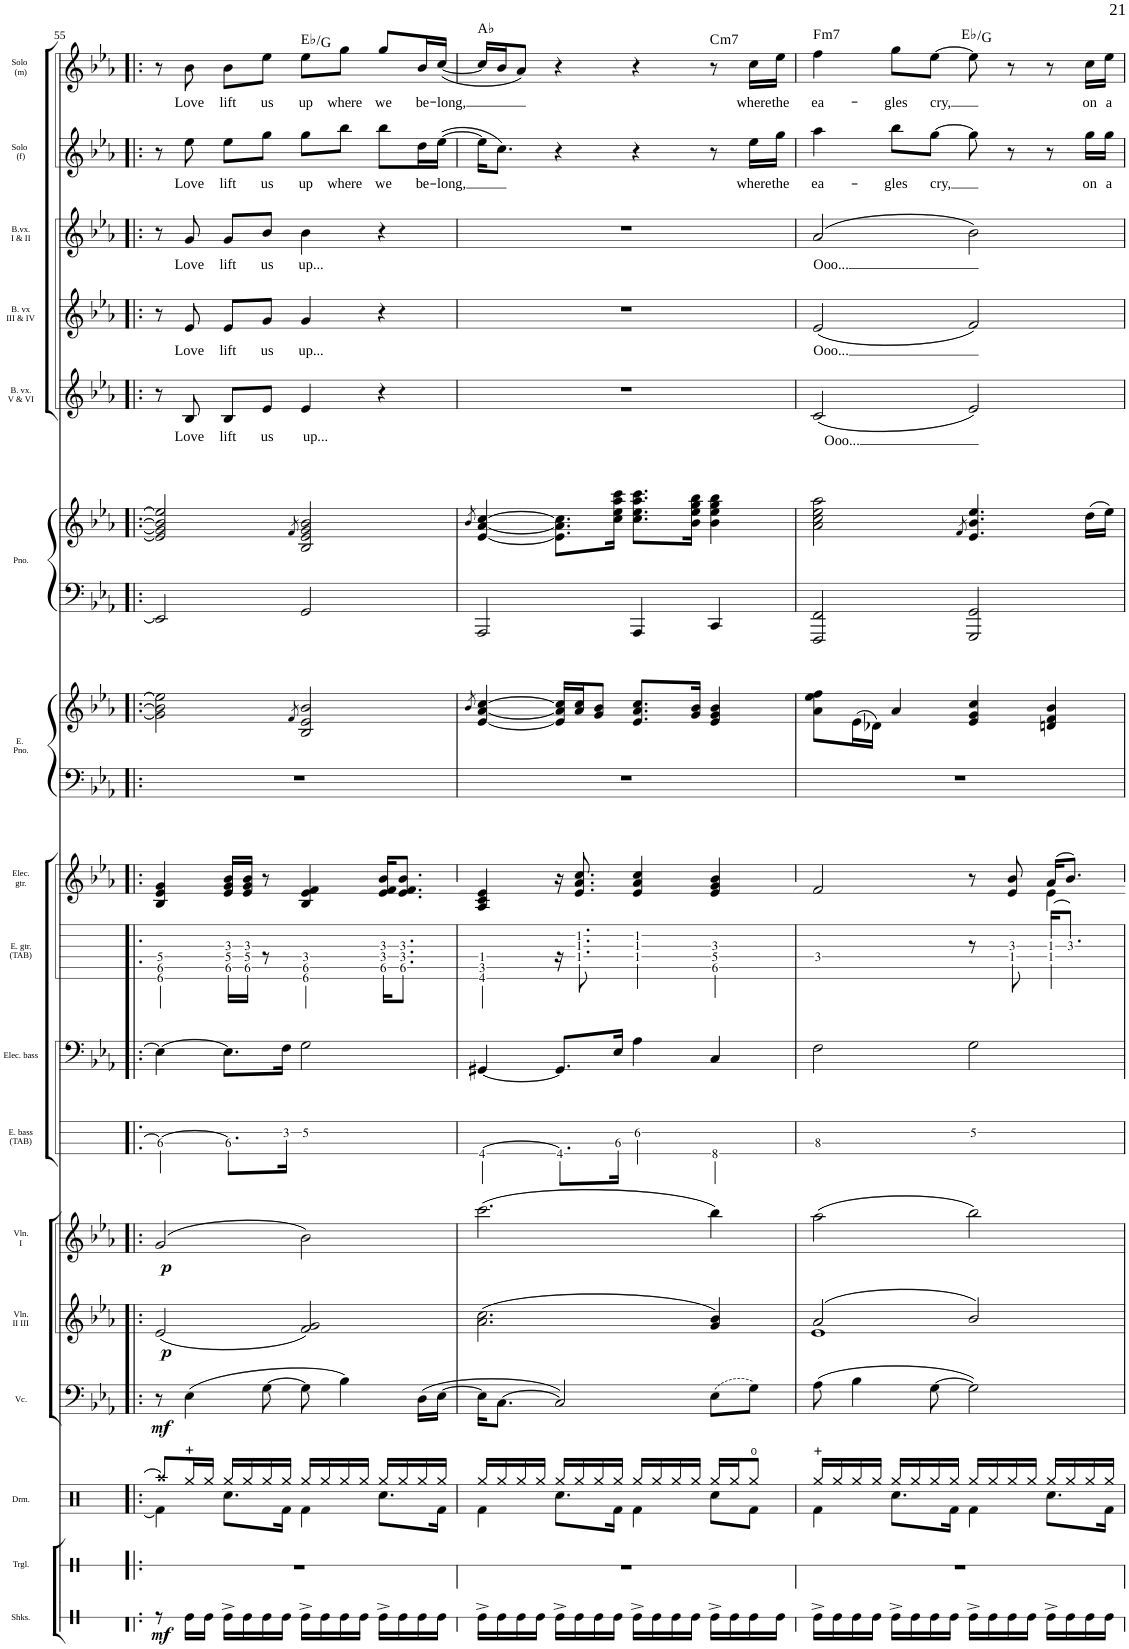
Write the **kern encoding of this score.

**kern	**dynam	**kern	**kern	**kern	**dynam	**kern	**dynam	**kern	**dynam	**kern	**kern	**kern	**kern	**kern	**kern	**kern	**kern	**kern	**text	**kern	**text	**kern	**text	**kern	**text	**kern	**text	**harte
*part17	*part17	*part16	*part15	*part14	*part14	*part13	*part13	*part12	*part12	*part11	*part10	*part9	*part8	*part7	*part7	*part6	*part6	*part5	*part5	*part4	*part4	*part3	*part3	*part2	*part2	*part1	*part1	*part1
*staff19	*staff19	*staff18	*staff17	*staff16	*staff16	*staff15	*staff15	*staff14	*staff14	*staff13	*staff12	*staff11	*staff10	*staff9	*staff8	*staff7	*staff6	*staff5	*staff5	*staff4	*staff4	*staff3	*staff3	*staff2	*staff2	*staff1	*staff1	*
*I"Shakers	*	*I"Triangle	*I"Drums	*I"Cello	*	*I"Violin II III	*	*I"Violin I	*	*I"E. bass (TAB)	*I"E. bass	*I"E. gtr. (TAB)	*I"Electric  guitar	*I"Electric  Piano	*	*I"Piano	*	*I"Back. voc. V &amp; VI	*	*I"Back. voc. III &amp; IV	*	*I"Back. voc. I &amp; II	*	*I"Solo   (f)	*	*I"Solo   (m)	*	*
*I'Shks.	*	*I'Trgl.	*I'Drm.	*	*	*I'Vln. II III	*	*I'Vln. I	*	*I'E. bass  (TAB)	*	*I'E. gtr. (TAB)	*I'Elec. gtr.	*I'E.   Pno.	*	*I'Pno.	*	*	*	*	*	*	*	*I'Solo   (f)	*	*I'Solo   (m)	*	*
!!LO:PB:g=z
*clefX	*	*clefX	*clefX	*clefF4	*	*clefG2	*	*clefG2	*	*	*clefF4	*	*clefG2	*clefF4	*clefG2	*clefF4	*clefG2	*clefG2	*	*clefG2	*	*clefG2	*	*clefG2	*	*clefG2	*	*
*	*	*	*	*	*	*	*	*	*	*	*Trd7c12	*	*Trd7c12	*	*	*	*	*	*	*	*	*	*	*Trd5c9	*	*Trd8c14	*	*
*k[b-e-a-]	*	*k[b-e-a-]	*k[b-e-a-]	*k[b-e-a-]	*	*k[b-e-a-]	*	*k[b-e-a-]	*	*k[b-e-a-]	*k[b-e-a-]	*k[b-e-a-]	*k[b-e-a-]	*k[b-e-a-]	*k[b-e-a-]	*k[b-e-a-]	*k[b-e-a-]	*k[b-e-a-]	*	*k[b-e-a-]	*	*k[b-e-a-]	*	*k[b-e-a-]	*	*k[b-e-a-]	*	*
*E-:	*	*E-:	*E-:	*E-:	*	*E-:	*	*E-:	*	*E-:	*E-:	*E-:	*E-:	*E-:	*E-:	*E-:	*E-:	*E-:	*	*E-:	*	*E-:	*	*E-:	*	*E-:	*	*
*M4/4	*	*M4/4	*M4/4	*M4/4	*	*M4/4	*	*M4/4	*	*	*M4/4	*	*M4/4	*M4/4	*M4/4	*M4/4	*M4/4	*M4/4	*	*M4/4	*	*M4/4	*	*M4/4	*	*M4/4	*	*
=55!|:	=55!|:	=55!|:	=55!|:	=55!|:	=55!|:	=55!|:	=55!|:	=55!|:	=55!|:	=55!|:	=55!|:	=55!|:	=55!|:	=55!|:	=55!|:	=55!|:	=55!|:	=55!|:	=55!|:	=55!|:	=55!|:	=55!|:	=55!|:	=55!|:	=55!|:	=55!|:	=55!|:	=55!|:
*	*	*	*^	*	*	*	*	*	*	*	*	*	*	*	*	*	*	*	*	*	*	*	*	*	*	*	*	*
!	!LO:DY:b	!	!	!	!	!LO:DY:b	!	!LO:DY:b	!	!LO:DY:b	!	!	!	!	!	!	!	!	!	!	!	!	!	!	!	!	!	!	!
8r	mf	1r	8Raa/L]	4Rf\]	8r	mf	(2e-/	p	(2g/	p	4EE-\_	4E-\_	4BB-\ 4E-\ 4G\	4B-/ 4e-/ 4g/	1r	2g\] 2b-\] 2ee-\]	2EE-/]	2e-/] 2g/] 2b-/] 2ee-/]	8r	.	8r	.	8r	.	8r	.	8r	.	.
!	!	!	!	!	!	!	!	!	!	!	!	!	!	!	!	!	!	!	!	!LO:LY:b	!	!LO:LY:b	!	!LO:LY:b	!	!LO:LY:b	!	!LO:LY:b	!
16Re\LL	.	.	16Rgg/L	.	(4E-\	.	.	.	.	.	.	.	.	.	.	.	.	.	8B-/	Love	8e-/	Love	8g/	Love	8ee-\	Love	8b-\	Love	.
16Re\JJ	.	.	16Rgg/JJ	.	.	.	.	.	.	.	.	.	.	.	.	.	.	.	.	.	.	.	.	.	.	.	.	.	.
!	!	!	!	!	!	!	!	!	!	!	!	!	!	!	!	!	!	!	!	!LO:LY:b	!	!LO:LY:b	!	!LO:LY:b	!	!LO:LY:b	!	!LO:LY:b	!
16Re^\LL	.	.	16Rgg/LL	8.Rcc\L	.	.	.	.	.	.	8.EE-\L]	8.E-\L]	16E-\ 16G\ 16B-\LL	16e-/ 16g/ 16b-/LL	.	.	.	.	8B-/L	lift	8e-/L	lift	8g/L	lift	8ee-\L	lift	8b-\L	lift	.
16Re\	.	.	16Rgg/	.	.	.	.	.	.	.	.	.	16E-\ 16G\ 16B-\JJ	16e-/ 16g/ 16b-/JJ	.	.	.	.	.	.	.	.	.	.	.	.	.	.	.
!	!	!	!	!	!	!	!	!	!	!	!	!	!	!	!	!	!	!	!	!LO:LY:b	!	!LO:LY:b	!	!LO:LY:b	!	!LO:LY:b	!	!LO:LY:b	!
16Re\	.	.	16Rgg/	.	[8G\	.	.	.	.	.	.	.	8r	8r	.	.	.	.	8e-/J	us	8g/J	us	8b-/J	us	8gg\J	us	8ee-\J	us	.
16Re\JJ	.	.	16Rgg/JJ	16Rf\Jk	.	.	.	.	.	.	16FF\Jk	16F\Jk	.	.	.	.	.	.	.	.	.	.	.	.	.	.	.	.	.
.	.	.	.	.	.	.	.	.	.	.	.	.	.	.	.	8qf/	.	8qf/	.	.	.	.	.	.	.	.	.	.	.
!	!	!	!	!	!	!	!	!	!	!	!	!	!	!	!	!	!	!	!	!LO:LY:b	!	!LO:LY:b	!	!LO:LY:b	!	!LO:LY:b	!	!LO:LY:b	!
16Re^\LL	.	.	16Rgg/LL	4Rf\	8G\]	.	2f/ 2g/)	.	2b-\)	.	2GG	2G\	4BB-\ 4E-\ 4F\	4B-/ 4e-/ 4f/	.	2B-/ 2e-/ 2b-/	2GG/	2B-/ 2e-/ 2g/ 2b-/	4e-/	up...	4g/	up...	4b-\	up...	8gg\L	up	8ee-\L	up	Eb:maj/3
16Re\	.	.	16Rgg/	.	.	.	.	.	.	.	.	.	.	.	.	.	.	.	.	.	.	.	.	.	.	.	.	.	.
!	!	!	!	!	!	!	!	!	!	!	!	!	!	!	!	!	!	!	!	!	!	!	!	!	!	!LO:LY:b	!	!LO:LY:b	!
16Re\	.	.	16Rgg/	.	4B-\)	.	.	.	.	.	.	.	.	.	.	.	.	.	.	.	.	.	.	.	8bb-\J	where	8gg\J	where	.
16Re\JJ	.	.	16Rgg/JJ	.	.	.	.	.	.	.	.	.	.	.	.	.	.	.	.	.	.	.	.	.	.	.	.	.	.
!	!	!	!	!	!	!	!	!	!	!	!	!	!	!	!	!	!	!	!	!	!	!	!	!	!	!LO:LY:b	!	!LO:LY:b	!
16Re^\LL	.	.	16Rgg/LL	8.Rcc\L	.	.	.	.	.	.	.	.	16E-\ 16F\ 16B-\KL	16e-/ 16f/ 16b-/KL	.	.	.	.	4r	.	4r	.	4r	.	8bb-\L	we	8gg/L	we	.
16Re\	.	.	16Rgg/	.	.	.	.	.	.	.	.	.	8.E-\ 8.F\ 8.B-\J	8.e-/ 8.f/ 8.b-/J	.	.	.	.	.	.	.	.	.	.	.	.	.	.	.
!	!	!	!	!	!	!	!	!	!	!	!	!	!	!	!	!	!	!	!	!	!	!	!	!	!	!LO:LY:b	!	!LO:LY:b	!
16Re\	.	.	16Rgg/	.	(16D\LL	.	.	.	.	.	.	.	.	.	.	.	.	.	.	.	.	.	.	.	16dd\L	be-	16b-/L	be-	.
!	!	!	!	!	!	!	!	!	!	!	!	!	!	!	!	!	!	!	!	!	!	!	!	!	!	!LO:LY:b	!	!LO:LY:b	!
16Re\JJ	.	.	16Rgg/JJ	16Rf\Jk	[16E-\JJ	.	.	.	.	.	.	.	.	.	.	.	.	.	.	.	.	.	.	.	([16ee-\JJ	-long,	([16cc/JJ	-long,	.
=56	=56	=56	=56	=56	=56	=56	=56	=56	=56	=56	=56	=56	=56	=56	=56	=56	=56	=56	=56	=56	=56	=56	=56	=56	=56	=56	=56	=56	=56
.	.	.	.	.	.	.	.	.	.	.	.	.	.	.	.	8qb-/	.	8qb-/	.	.	.	.	.	.	.	.	.	.	.
16Re^\LL	.	1r	16Rgg/LL	4Rf\	16E-\KL]	.	(2.a-\ 2.cc\	.	(2.ccc\	.	[4GGG#\	[4GG#X/	4AA-\ 4C\ 4E-\	4A-/ 4c/ 4e-/	1r	[4e-/ [4a-/ [4cc/	2AAA-/	[4e-/ [4a-/ [4cc/	1r	.	1r	.	1r	.	16ee-\KL]	.	16cc/LL]	.	Ab:maj
16Re\	.	.	16Rgg/	.	[8.C\J	.	.	.	.	.	.	.	.	.	.	.	.	.	.	.	.	.	.	.	8.cc\J)	.	16b-/J	.	.
16Re\	.	.	16Rgg/	.	.	.	.	.	.	.	.	.	.	.	.	.	.	.	.	.	.	.	.	.	.	.	8a-/J)	.	.
16Re\JJ	.	.	16Rgg/JJ	.	.	.	.	.	.	.	.	.	.	.	.	.	.	.	.	.	.	.	.	.	.	.	.	.	.
16Re^\LL	.	.	16Rgg/LL	8.Rcc\L	2C/])	.	.	.	.	.	8.GGG#\L]	8.GG#/L]	16r	16r	.	16e-/] 16a-/] 16cc/]LL	.	8.e-\] 8.a-\] 8.cc\]L	.	.	.	.	.	.	4r	.	4r	.	.
16Re\	.	.	16Rgg/	.	.	.	.	.	.	.	.	.	8.E-\ 8.G#\ 8.c\	8.e-/ 8.a-/ 8.cc/	.	16a-/ 16cc/J	.	.	.	.	.	.	.	.	.	.	.	.	.
16Re\	.	.	16Rgg/	.	.	.	.	.	.	.	.	.	.	.	.	8g/ 8b-/J	.	.	.	.	.	.	.	.	.	.	.	.	.
16Re\JJ	.	.	16Rgg/JJ	16Rf\Jk	.	.	.	.	.	.	16EE-\Jk	16E-/Jk	.	.	.	.	.	16cc\ 16ee-\ 16aa-\ 16ccc\Jk	.	.	.	.	.	.	.	.	.	.	.
16Re^\LL	.	.	16Rgg/LL	4Rf\	.	.	.	.	.	.	4GG#\	4A-\	4E-\ 4G#\ 4c\	4e-/ 4a-/ 4cc/	.	8.e-/ 8.a-/ 8.cc/L	4AAA-/	8.cc\ 8.ee-\ 8.aa-\ 8.ccc\L	.	.	.	.	.	.	4r	.	4r	.	.
16Re\	.	.	16Rgg/	.	.	.	.	.	.	.	.	.	.	.	.	.	.	.	.	.	.	.	.	.	.	.	.	.	.
16Re\	.	.	16Rgg/	.	.	.	.	.	.	.	.	.	.	.	.	.	.	.	.	.	.	.	.	.	.	.	.	.	.
16Re\JJ	.	.	16Rgg/JJ	.	.	.	.	.	.	.	.	.	.	.	.	16g/ 16b-/Jk	.	16b-\ 16ee-\ 16gg\ 16bb-\Jk	.	.	.	.	.	.	.	.	.	.	.
!	!	!	!	!	!	!	!	!	!	!	!	!	!	!	!	!	!	!	!	!	!	!	!	!	!	!	!	!	!LO:H:kt=m7
16Re^\LL	.	.	16Rgg/LL	8Rcc\L	(8E-\L	.	4g/ 4b-/)	.	4bb-\)	.	4CC\	4C/	4E-\ 4G\ 4B-\	4e-/ 4g/ 4b-/	.	4e-/ 4g/ 4b-/	4CC/	4b-\ 4ee-\ 4gg\ 4bb-\	.	.	.	.	.	.	8r	.	8r	.	C:min7
16Re\	.	.	16Rgg/J	.	.	.	.	.	.	.	.	.	.	.	.	.	.	.	.	.	.	.	.	.	.	.	.	.	.
!	!	!	!	!	!	!	!	!	!	!	!	!	!	!	!	!	!	!	!	!	!	!	!	!	!	!LO:LY:b	!	!LO:LY:b	!
16Re\	.	.	8Rgg/J	8Rf\J	8G\J)	.	.	.	.	.	.	.	.	.	.	.	.	.	.	.	.	.	.	.	16ee-\LL	where	16cc\LL	where	.
!	!	!	!	!	!	!	!	!	!	!	!	!	!	!	!	!	!	!	!	!	!	!	!	!	!	!LO:LY:b	!	!LO:LY:b	!
16Re\JJ	.	.	.	.	.	.	.	.	.	.	.	.	.	.	.	.	.	.	.	.	.	.	.	.	16gg\JJ	the	16ee-\JJ	the	.
=57	=57	=57	=57	=57	=57	=57	=57	=57	=57	=57	=57	=57	=57	=57	=57	=57	=57	=57	=57	=57	=57	=57	=57	=57	=57	=57	=57	=57	=57
*	*	*	*	*	*	*	*^	*	*	*	*	*	*^	*^	*	*	*	*	*	*	*	*	*	*	*	*	*	*	*
!	!	!	!	!	!	!	!	!	!	!	!	!	!	!	!	!	!	!	!	!	!	!	!LO:LY:b	!	!LO:LY:b	!	!LO:LY:b	!	!LO:LY:b	!	!LO:LY:b	!LO:H:kt=m7
16Re^\LL	.	1r	16Rgg/LL	4Rf\	(8A-\	.	(2a-/	1e-	.	(2aa-\	.	2FF	2F\	2F	2.ryy	2f/	2.ryy	1r	8a-\ 8ee-\ 8ff\L	2FFF/ 2FF/	2a-\ 2cc\ 2ee-\ 2aa-\	(2c/	Ooo...	(2e-/	Ooo...	(2a-/	Ooo...	4aa-\	ea-	4ff\	ea-	F:min7
16Re\	.	.	16Rgg/	.	.	.	.	.	.	.	.	.	.	.	.	.	.	.	.	.	.	.	.	.	.	.	.	.	.	.	.	.
16Re\	.	.	16Rgg/	.	4B-\	.	.	.	.	.	.	.	.	.	.	.	.	.	(16e-\L	.	.	.	.	.	.	.	.	.	.	.	.	.
16Re\JJ	.	.	16Rgg/JJ	.	.	.	.	.	.	.	.	.	.	.	.	.	.	.	16d-X\JJ)	.	.	.	.	.	.	.	.	.	.	.	.	.
!	!	!	!	!	!	!	!	!	!	!	!	!	!	!	!	!	!	!	!	!	!	!	!	!	!	!	!	!	!LO:LY:b	!	!LO:LY:b	!
16Re^\LL	.	.	16Rgg/LL	8.Rcc\L	.	.	.	.	.	.	.	.	.	.	.	.	.	.	4a-/	.	.	.	.	.	.	.	.	8bb-\L	-gles	8gg\L	-gles	.
16Re\	.	.	16Rgg/	.	.	.	.	.	.	.	.	.	.	.	.	.	.	.	.	.	.	.	.	.	.	.	.	.	.	.	.	.
!	!	!	!	!	!	!	!	!	!	!	!	!	!	!	!	!	!	!	!	!	!	!	!	!	!	!	!	!	!LO:LY:b	!	!LO:LY:b	!
16Re\	.	.	16Rgg/	.	[8G\	.	.	.	.	.	.	.	.	.	.	.	.	.	.	.	.	.	.	.	.	.	.	[8gg\J	cry,	[8ee-\J	cry,	.
16Re\JJ	.	.	16Rgg/JJ	16Rf\Jk	.	.	.	.	.	.	.	.	.	.	.	.	.	.	.	.	.	.	.	.	.	.	.	.	.	.	.	.
.	.	.	.	.	.	.	.	.	.	.	.	.	.	.	.	.	.	.	.	.	8qf/	.	.	.	.	.	.	.	.	.	.	.
16Re^\LL	.	.	16Rgg/LL	4Rf\	2G\])	.	2b-/)	.	.	2bb-\)	.	2GG	2G\	8r	.	8r	.	.	4e-/ 4g/ 4cc/	2GGG/ 2GG/	4.e-/ 4.b-/ 4.ee-/	2e-/)	.	2f/)	.	2b-\)	.	8gg\]	.	8ee-\]	.	Eb:maj/3
16Re\	.	.	16Rgg/	.	.	.	.	.	.	.	.	.	.	.	.	.	.	.	.	.	.	.	.	.	.	.	.	.	.	.	.	.
16Re\	.	.	16Rgg/	.	.	.	.	.	.	.	.	.	.	8E-\ 8B-\	.	8e-/ 8b-/	.	.	.	.	.	.	.	.	.	.	.	8r	.	8r	.	.
16Re\JJ	.	.	16Rgg/JJ	.	.	.	.	.	.	.	.	.	.	.	.	.	.	.	.	.	.	.	.	.	.	.	.	.	.	.	.	.
16Re^\LL	.	.	16Rgg/LL	8.Rcc\L	.	.	.	.	.	.	.	.	.	(16A-/KL	4E-\	(16a-/KL	4e-\	.	4dn/ 4f/ 4b-/	.	.	.	.	.	.	.	.	8r	.	8r	.	.
16Re\	.	.	16Rgg/	.	.	.	.	.	.	.	.	.	.	8.B-/J)	.	8.b-/J)	.	.	.	.	.	.	.	.	.	.	.	.	.	.	.	.
!	!	!	!	!	!	!	!	!	!	!	!	!	!	!	!	!	!	!	!	!	!	!	!	!	!	!	!	!	!LO:LY:b	!	!LO:LY:b	!
16Re\	.	.	16Rgg/	.	.	.	.	.	.	.	.	.	.	.	.	.	.	.	.	.	(16dd\LL	.	.	.	.	.	.	16gg\LL	on	16cc\LL	on	.
!	!	!	!	!	!	!	!	!	!	!	!	!	!	!	!	!	!	!	!	!	!	!	!	!	!	!	!	!	!LO:LY:b	!	!LO:LY:b	!
16Re\JJ	.	.	16Rgg/JJ	16Rf\Jk	.	.	.	.	.	.	.	.	.	.	.	.	.	.	.	.	16ee-\JJ)	.	.	.	.	.	.	16gg\JJ	a	16ee-\JJ	a	.
*	*	*	*	*	*	*	*	*	*	*	*	*	*	*v	*v	*	*	*	*	*	*	*	*	*	*	*	*	*	*	*	*	*
*	*	*	*v	*v	*	*	*v	*v	*	*	*	*	*	*	*v	*v	*	*	*	*	*	*	*	*	*	*	*	*	*	*	*
=	=	=	=	=	=	=	=	=	=	=	=	=	=	=	=	=	=	=	=	=	=	=	=	=	=	=	=	=
*-	*-	*-	*-	*-	*-	*-	*-	*-	*-	*-	*-	*-	*-	*-	*-	*-	*-	*-	*-	*-	*-	*-	*-	*-	*-	*-	*-	*-
